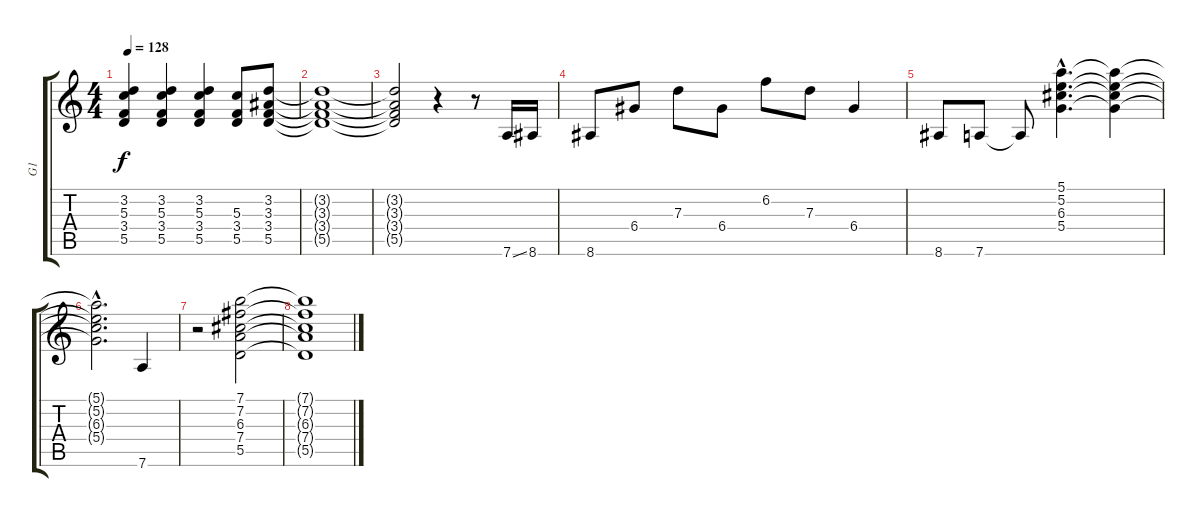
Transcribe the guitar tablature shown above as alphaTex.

\track ("G1" "G1") {instrument distortionguitar}
\staff {score tabs}
\tuning (E4 B3 G3 D3 A2 D2) {hide}
\ts (4 4)
\tempo 128
\clef g2
\ks c
(3.2 5.3 3.4 5.5).4{dy f} (3.2 5.3 3.4 5.5).4 (3.2 5.3 3.4 5.5).4 (5.3 3.4 5.5).8 (3.2 3.3 3.4 5.5).8 |
(3.2{t} 3.3{t} 3.4{t} 5.5{t}).1 |
(3.2{t} 3.3{t} 3.4{t} 5.5{t}).2 r.4 r.8 7.6{ss}.16 8.6.16 |
8.6.8 6.4.8 7.3.8 6.4.8 6.2.8 7.3.8 6.4.4 |
8.6.8 7.6.8 7.6{t}.8 (5.1{hac} 5.2{hac} 6.3{hac} 5.4{hac}).4{d} (5.1{t} 5.2{t} 6.3{t} 5.4{t}).4 |
(5.1{hac t} 5.2{hac t} 6.3{hac t} 5.4{hac t}).2{d} 7.6.4 |
r.2 (7.1 7.2 6.3 7.4 5.5).2 |
(7.1{t} 7.2{t} 6.3{t} 7.4{t} 5.5{t}).1
